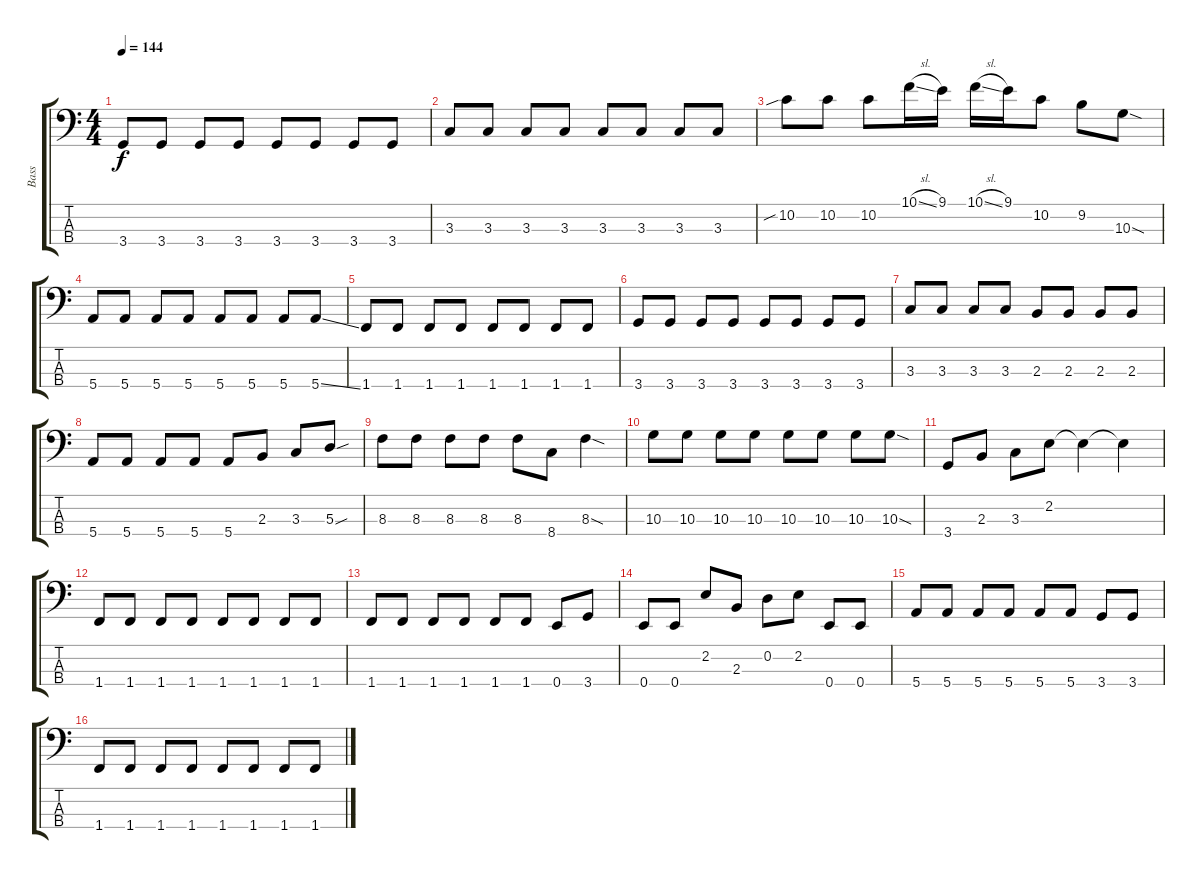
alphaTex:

\track ("Bass" "Bass") {instrument electricbasspick}
\staff {score tabs}
\tuning (G2 D2 A1 E1) {hide}
\ts (4 4)
\tempo 144
\clef f4
\ks c
3.4.8{dy f} 3.4.8 3.4.8 3.4.8 3.4.8 3.4.8 3.4.8 3.4.8 |
3.3.8 3.3.8 3.3.8 3.3.8 3.3.8 3.3.8 3.3.8 3.3.8 |
10.2{sib}.8 10.2.8 10.2.8 10.1{sl}.16 9.1.16 10.1{sl}.16 9.1.16 10.2.8 9.2.8 10.3{sod}.8 |
5.4.8 5.4.8 5.4.8 5.4.8 5.4.8 5.4.8 5.4.8 5.4{ss}.8 |
1.4.8 1.4.8 1.4.8 1.4.8 1.4.8 1.4.8 1.4.8 1.4.8 |
3.4.8 3.4.8 3.4.8 3.4.8 3.4.8 3.4.8 3.4.8 3.4.8 |
3.3.8 3.3.8 3.3.8 3.3.8 2.3.8 2.3.8 2.3.8 2.3.8 |
5.4.8 5.4.8 5.4.8 5.4.8 5.4.8 2.3.8 3.3.8 5.3{sou}.8 |
8.3.8 8.3.8 8.3.8 8.3.8 8.3.8 8.4.8 8.3{sod}.4 |
10.3.8 10.3.8 10.3.8 10.3.8 10.3.8 10.3.8 10.3.8 10.3{sod}.8 |
3.4.8 2.3.8 3.3.8 2.2.8 2.2{t}.4 2.2{t}.4 |
1.4.8 1.4.8 1.4.8 1.4.8 1.4.8 1.4.8 1.4.8 1.4.8 |
1.4.8 1.4.8 1.4.8 1.4.8 1.4.8 1.4.8 0.4.8 3.4.8 |
0.4.8 0.4.8 2.2.8 2.3.8 0.2.8 2.2.8 0.4.8 0.4.8 |
5.4.8 5.4.8 5.4.8 5.4.8 5.4.8 5.4.8 3.4.8 3.4.8 |
1.4.8 1.4.8 1.4.8 1.4.8 1.4.8 1.4.8 1.4.8 1.4.8
